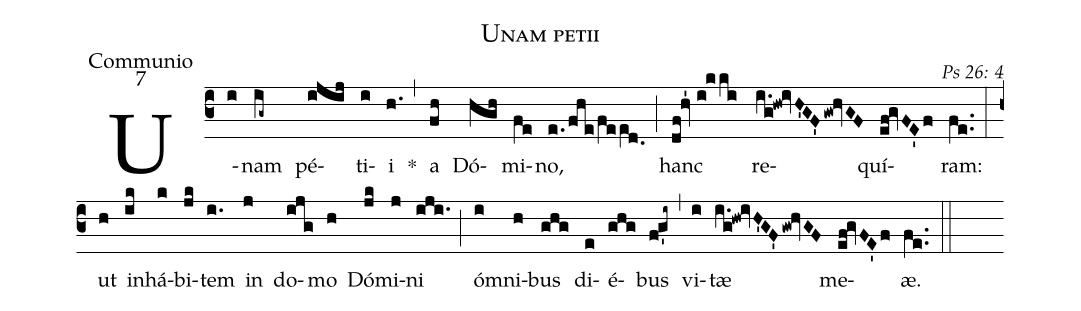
name: Unam petii;
office-part: Communio;
mode: 7;
commentary: Ps 26: 4;
%%
(c3) U(i)nam(ig~) pé(ijij)ti(i)i(h.) *(,) a(fh) Dó(hgh)mi(fe)no,(e./fhe/fee[ll:1]d.0) (;) hanc(df!hv'1//i!kki) re(i.g!hw!ivH'GF'gw!hvGF)quí(ef!gvFE'f)ram:(fe..) (:)
ut(h) in(ik)há(k)bi(jk)tem(i.) in(j) do(ijg)mo(h) Dó(jk)mi(j)ni(iji.) (;) óm(i)ni(h)bus(ghg) di(e)é(ghg)bus(fg'i~) (,) vi(i)tæ(i.g!hw!ivH'GF'gw!hvGF) me(ef!gvFE'f)æ.(fe..) (::)
